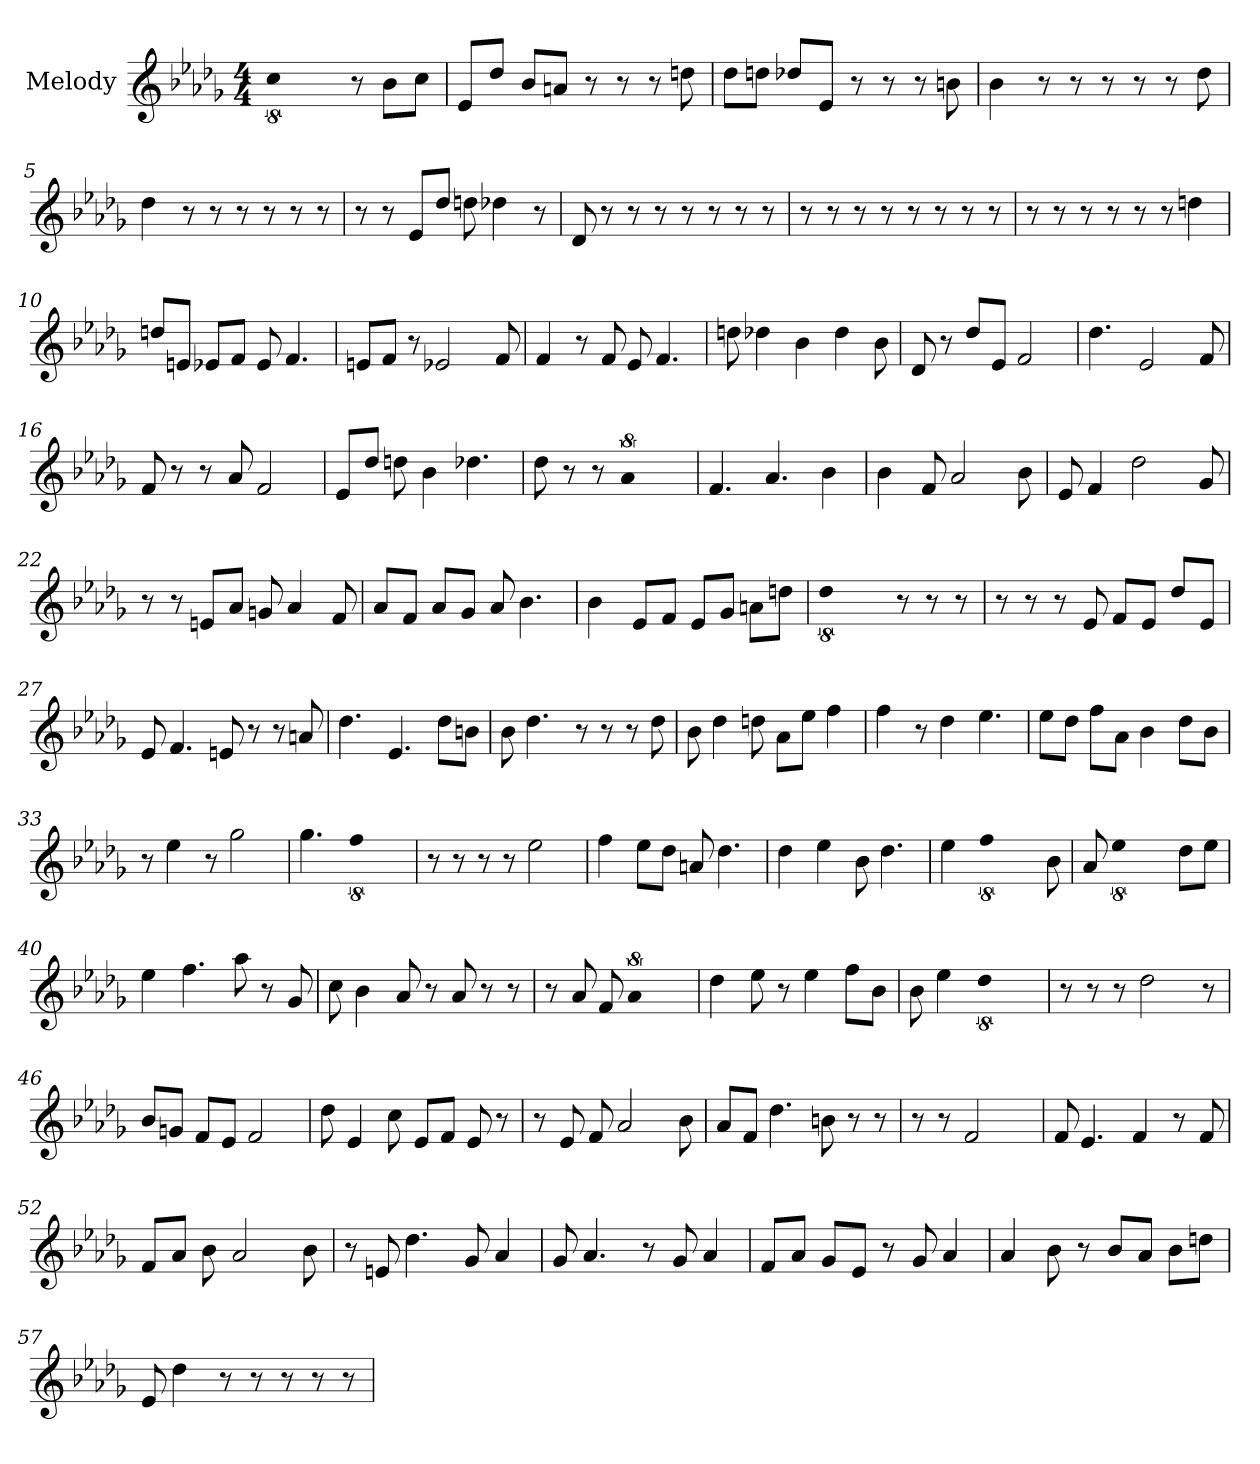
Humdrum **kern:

**kern
*part1
*staff1
*I"Melody
*clefG2
*k[b-e-a-d-g-]
*D-:
*M4/4
*MM117
=1
!LO:N:vis=2
8%5cc
8r
8b-\L
8cc\J
=2
8e-/L
8dd-/J
8b-/L
8a/J
8r
8r
8r
8dd
=3
8dd-\L
8dd\J
8dd-/L
8e-/J
8r
8r
8r
8b
=4
4b-
8r
8r
8r
8r
8r
8dd-
=5
4dd-
8r
8r
8r
8r
8r
8r
=6
8r
8r
8e-/L
8dd-/J
8dd
4dd-
8r
=7
8d-
8r
8r
8r
8r
8r
8r
8r
=8
8r
8r
8r
8r
8r
8r
8r
8r
=9
8r
8r
8r
8r
8r
8r
4dd
=10
8dd/L
8e/J
8e-/L
8f/J
8e-
4.f
=11
8e/L
8f/J
8r
2e-
8f
=12
4f
8r
8f
8e-
4.f
=13
8dd
4dd-
4b-
4dd-
8b-
=14
8d-
8r
8dd-/L
8e-/J
2f
=15
4.dd-
2e-
8f
=16
8f
8r
8r
8a-
2f
=17
8e-/L
8dd-/J
8dd
4b-
4.dd-
=18
8dd-
8r
8r
!LO:N:vis=2
8%5a-
=19
4.f
4.a-
4b-
=20
4b-
8f
2a-
8b-
=21
8e-
4f
2dd-
8g-
=22
8r
8r
8e/L
8a-/J
8g
4a-
8f
=23
8a-/L
8f/J
8a-/L
8g-/J
8a-
4.b-
=24
4b-
8e-/L
8f/J
8e-/L
8g-/J
8a\L
8dd\J
=25
!LO:N:vis=2
8%5dd-
8r
8r
8r
=26
8r
8r
8r
8e-
8f/L
8e-/J
8dd-/L
8e-/J
=27
8e-
4.f
8e
8r
8r
8a
=28
4.dd-
4.e-
8dd-\L
8b\J
=29
8b-
4.dd-
8r
8r
8r
8dd-
=30
8b-
4dd-
8dd
8a-\L
8ee-\J
4ff
=31
4ff
8r
4dd-
4.ee-
=32
8ee-\L
8dd-\J
8ff\L
8a-\J
4b-
8dd-\L
8b-\J
=33
8r
4ee-
8r
2gg-
=34
4.gg-
!LO:N:vis=2
8%5ff
=35
8r
8r
8r
8r
2ee-
=36
4ff
8ee-\L
8dd-\J
8a
4.dd-
=37
4dd-
4ee-
8b-
4.dd-
=38
4ee-
!LO:N:vis=2
8%5ff
8b-
=39
8a-
!LO:N:vis=2
8%5ee-
8dd-\L
8ee-\J
=40
4ee-
4.ff
8aa-
8r
8g-
=41
8cc
4b-
8a-
8r
8a-
8r
8r
=42
8r
8a-
8f
!LO:N:vis=2
8%5a-
=43
4dd-
8ee-
8r
4ee-
8ff\L
8b-\J
=44
8b-
4ee-
!LO:N:vis=2
8%5dd-
=45
8r
8r
8r
2dd-
8r
=46
8b-/L
8g/J
8f/L
8e-/J
2f
=47
8dd-
4e-
8cc
8e-/L
8f/J
8e-
8r
=48
8r
8e-
8f
2a-
8b-
=49
8a-/L
8f/J
4.dd-
8b
8r
8r
=50
8r
8r
!LO:N:vis=2
2.f
=51
8f
4.e-
4f
8r
8f
=52
8f/L
8a-/J
8b-
2a-
8b-
=53
8r
8e
4.dd-
8g-
4a-
=54
8g-
4.a-
8r
8g-
4a-
=55
8f/L
8a-/J
8g-/L
8e-/J
8r
8g-
4a-
=56
4a-
8b-
8r
8b-/L
8a-/J
8b-\L
8dd\J
=57
8e-
4dd-
8r
8r
8r
8r
8r
=
*-
